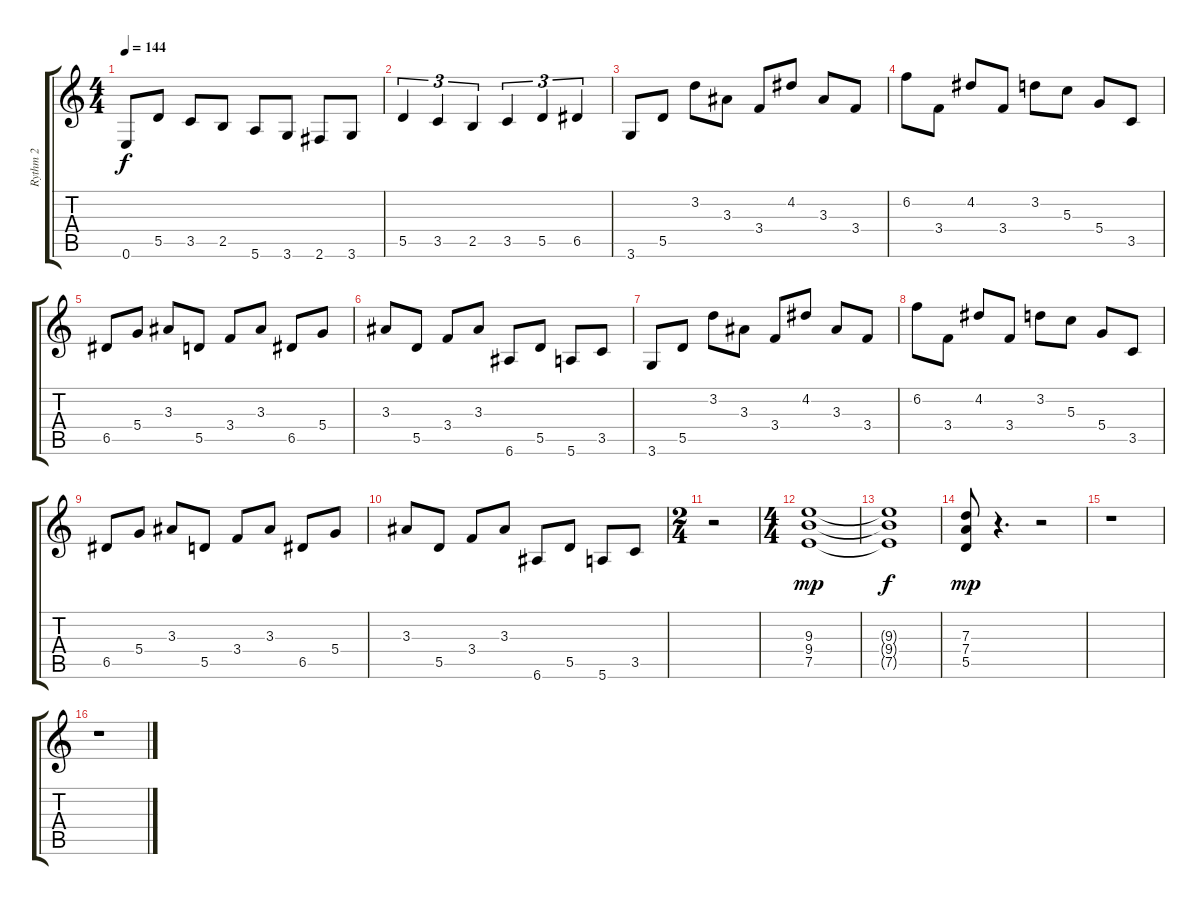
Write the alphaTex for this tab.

\track ("Rythm 2" "Rythm 2") {instrument distortionguitar}
\staff {score tabs}
\tuning (E4 B3 G3 D3 A2 E2) {hide}
\ts (4 4)
\tempo 144
\clef g2
\ks c
0.6.8{dy f} 5.5.8 3.5.8 2.5.8 5.6.8 3.6.8 2.6.8 3.6.8 |
5.5.4{tu (3 2)} 3.5.4{tu (3 2)} 2.5.4{tu (3 2)} 3.5.4{tu (3 2)} 5.5.4{tu (3 2)} 6.5.4{tu (3 2)} |
3.6.8 5.5.8 3.2.8 3.3.8 3.4.8 4.2.8 3.3.8 3.4.8 |
6.2.8 3.4.8 4.2.8 3.4.8 3.2.8 5.3.8 5.4.8 3.5.8 |
6.5.8 5.4.8 3.3.8 5.5.8 3.4.8 3.3.8 6.5.8 5.4.8 |
3.3.8 5.5.8 3.4.8 3.3.8 6.6.8 5.5.8 5.6.8 3.5.8 |
3.6.8 5.5.8 3.2.8 3.3.8 3.4.8 4.2.8 3.3.8 3.4.8 |
6.2.8 3.4.8 4.2.8 3.4.8 3.2.8 5.3.8 5.4.8 3.5.8 |
6.5.8 5.4.8 3.3.8 5.5.8 3.4.8 3.3.8 6.5.8 5.4.8 |
3.3.8 5.5.8 3.4.8 3.3.8 6.6.8 5.5.8 5.6.8 3.5.8 |
\ts (2 4)
r.2 |
\ts (4 4)
(9.3 9.4 7.5).1{dy mp} |
(9.3{t} 9.4{t} 7.5{t}).1{dy f} |
(7.3 7.4 5.5).8{dy mp} r.4{d} r.2 |
r.1 |
r.1
